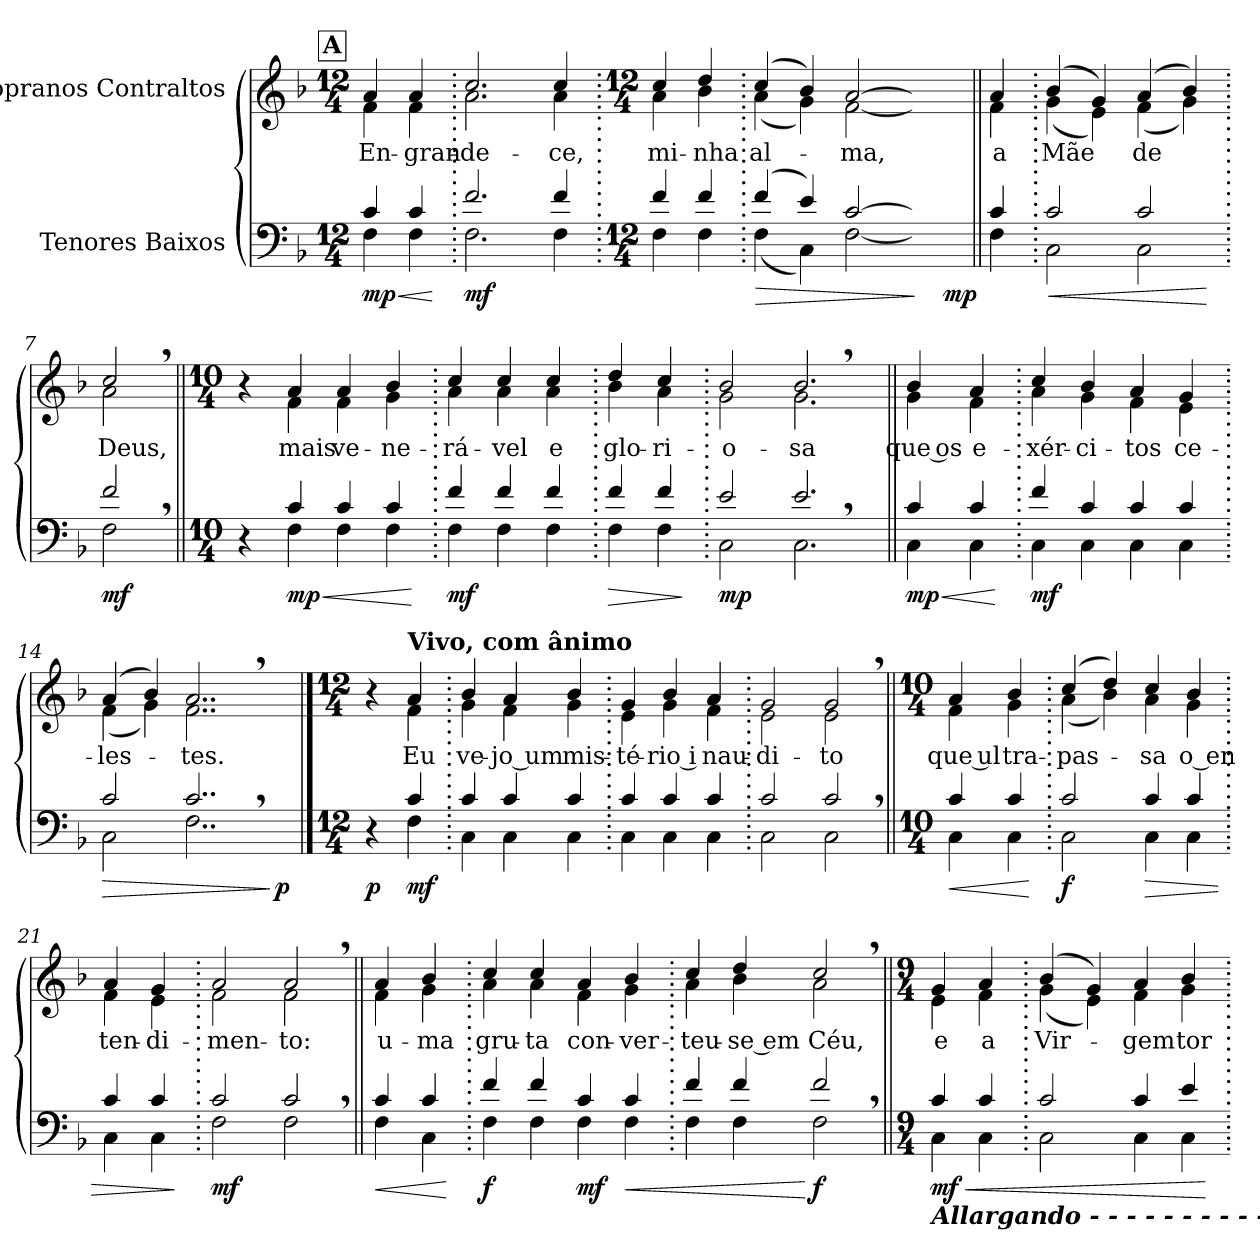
**kern	**dynam	**kern	**text
*part2	*part2	*part1	*part1
*staff2	*staff2	*staff1	*staff1
*I"Tenores Baixos	*	*I"Sopranos Contraltos	*
*clefF4	*	*clefG2	*
*k[b-]	*	*k[b-]	*
*M12/4	*	*M12/4	*
*MM120	*	*MM120	*
!!LO:REH:place=s1:a:B:fs=14:t=A
=1	=1	=1	=1
!	!	!LO:TX:a:t=Texto de Pauta	!
!	!	!LO:TX:B:t=Lentamente	!
!LO:TX:a:t=Texto de Pauta	!	!	!
!	!LO:HP:b	!	!LO:LY:b
*^	*	*^	*
!	!	!LO:DY:n=1:b	!	!	!
4c/	4F\	< mp	4a/	4f\	En-
!	!	!	!	!	!LO:LY:b
4c/	4F\	.	4a/	4f\	-gran-
*v	*v	*	*	*	*
*	*	*v	*v	*
.	[	.	.
=2.	=2.	=2.	=2.
*^	*	*^	*
!	!	!LO:DY:b	!	!	!LO:LY:b
2.f/	2.F\	mf	2.cc/	2.a\	-de-
!	!	!	!	!	!LO:LY:b
4f/	4F\	.	4cc/	4a\	-ce,
=3.	=3.	=3.	=3.	=3.	=3.
*M12/4	*	*	*M12/4	*	*
!	!	!	!	!	!LO:LY:b
4f/	4F\	.	4cc/	4a\	mi-
!	!	!	!	!	!LO:LY:b
4f/	4F\	.	4dd/	4b-\	-nha
=4.	=4.	=4.	=4.	=4.	=4.
!	!	!LO:HP:b	!	!	!LO:LY:b
(>4f/	(<4F\	>	(>4cc/	(<4a\	al-
4e/)	4C\)	.	4b-/)	4g\)	.
!	!	!	!	!	!LO:LY:b
[2c/	[2F\	.	[2a/	[2f\	-ma,
8c,/yy]	8F\yy]	]	8a,/yy]	8f\yy]	.
!	!	!LO:DY:b	!	!	!
8ryy	8ryy	mp	8ryy	8ryy	.
=5||	=5||	=5||	=5||	=5||	=5||
!	!	!	!	!	!LO:LY:b
4c/	4F\	.	4a/	4f\	a
=6.	=6.	=6.	=6.	=6.	=6.
!	!	!LO:HP:b	!	!	!LO:LY:b
2c/	2C\	<	(>4b-/	(<4g\	Mãe
.	.	.	4g/)	4e\)	.
!	!	!	!	!	!LO:LY:b
2c/	2C\	.	(>4a/	(<4f\	de
.	.	.	4b-/)	4g\)	.
*v	*v	*	*	*	*
*	*	*v	*v	*
.	[	.	.
=7.	=7.	=7.	=7.
*^	*	*^	*
!	!	!LO:DY:b	!	!	!LO:LY:b
2f,/	2F\	mf	2cc,/	2a\	Deus,
!!LO:LB:g=z	!!
=8||	=8||	=8||	=8||	=8||	=8||
*M10/4	*	*	*M10/4	*	*
4r	4ryy	.	4r	4ryy	.
!	!	!LO:HP:b	!	!	!LO:LY:b
!	!	!LO:DY:n=1:b	!	!	!
4c/	4F\	< mp	4a/	4f\	mais
!	!	!	!	!	!LO:LY:b
4c/	4F\	.	4a/	4f\	ve-
!	!	!	!	!	!LO:LY:b
4c/	4F\	.	4b-/	4g\	-ne-
*v	*v	*	*	*	*
*	*	*v	*v	*
.	[	.	.
=9.	=9.	=9.	=9.
*^	*	*^	*
!	!	!LO:DY:b	!	!	!LO:LY:b
4f/	4F\	mf	4cc/	4a\	-rá-
!	!	!	!	!	!LO:LY:b
4f/	4F\	.	4cc/	4a\	-vel
!	!	!	!	!	!LO:LY:b
4f/	4F\	.	4cc/	4a\	e
=10.	=10.	=10.	=10.	=10.	=10.
!	!	!LO:HP:b	!	!	!LO:LY:b
4f/	4F\	>	4dd/	4b-\	glo-
!	!	!	!	!	!LO:LY:b
4f/	4F\	.	4cc/	4a\	-ri-
*v	*v	*	*	*	*
*	*	*v	*v	*
.	]	.	.
=11.	=11.	=11.	=11.
*^	*	*^	*
!	!	!LO:DY:b	!	!	!LO:LY:b
2e/	2C\	mp	2b-/	2g\	-o-
!LO:N:head=open	!LO:N:head=open	!	!LO:N:head=open	!LO:N:head=open	!LO:LY:b
4.e,/	4.C\	.	4.b-,/	4.g\	-sa
8ryy	8ryy	.	8ryy	8ryy	.
=12||	=12||	=12||	=12||	=12||	=12||
!	!	!LO:HP:b	!	!	!LO:LY:b
!	!	!LO:DY:n=1:b	!	!	!
4c/	4C\	< mp	4b-/	4g\	que os
!	!	!	!	!	!LO:LY:b
4c/	4C\	.	4a/	4f\	e-
*v	*v	*	*	*	*
*	*	*v	*v	*
.	[	.	.
=13.	=13.	=13.	=13.
*^	*	*^	*
!	!	!LO:DY:b	!	!	!LO:LY:b
4f/	4C\	mf	4cc/	4a\	-xér-
!	!	!	!	!	!LO:LY:b
4c/	4C\	.	4b-/	4g\	-ci-
!	!	!	!	!	!LO:LY:b
4c/	4C\	.	4a/	4f\	-tos
!	!	!	!	!	!LO:LY:b
4c/	4C\	.	4g/	4e\	ce-
=14.	=14.	=14.	=14.	=14.	=14.
!	!	!LO:HP:b	!	!	!LO:LY:b
2c/	2C\	>	(>4a/	(<4f\	-les-
.	.	.	4b-/)	4g\)	.
!LO:N:head=open	!LO:N:head=open	!	!LO:N:head=open	!LO:N:head=open	!LO:LY:b
2..c,/	2..F\	.	2..a,/	2..f\	-tes.
!	!	!LO:DY:n=1:b	!	!	!
8ryy	8ryy	] p	8ryy	8ryy	.
!!LO:LB:g=z	!!
==15	==15	==15	==15	==15	==15
!!LO:REH:place=s1:a:B:fs=14:t=B	!!
*M12/4	*	*	*M12/4	*	*
*	*	*	*MM240	*	*
!	!	!LO:DY:b	!	!	!
4r	4ryy	p	4r	4ryy	.
!	!	!	!LO:TX:B:t=Vivo, com ânimo	!	!
!	!	!LO:DY:b	!	!	!LO:LY:b
4c/	4F\	mf	4a/	4f\	Eu
=16.	=16.	=16.	=16.	=16.	=16.
!	!	!	!	!	!LO:LY:b
4c/	4C\	.	4b-/	4g\	ve-
!	!	!	!	!	!LO:LY:b
4c/	4C\	.	4a/	4f\	jo um
!	!	!	!	!	!LO:LY:b
4c/	4C\	.	4b-/	4g\	mis-
=17.	=17.	=17.	=17.	=17.	=17.
!	!	!	!	!	!LO:LY:b
4c/	4C\	.	4g/	4e\	-té-
!	!	!	!	!	!LO:LY:b
4c/	4C\	.	4b-/	4g\	rio i
!	!	!	!	!	!LO:LY:b
4c/	4C\	.	4a/	4f\	-nau-
=18.	=18.	=18.	=18.	=18.	=18.
!	!	!	!	!	!LO:LY:b
2c/	2C\	.	2g/	2e\	-di-
!	!	!	!	!	!LO:LY:b
2c,/	2C\	.	2g,/	2e\	-to
=19||	=19||	=19||	=19||	=19||	=19||
*M10/4	*	*	*M10/4	*	*
!	!	!LO:HP:b	!	!	!LO:LY:b
4c/	4C\	<	4a/	4f\	que ul
!	!	!	!	!	!LO:LY:b
4c/	4C\	.	4b-/	4g\	-tra-
*v	*v	*	*	*	*
*	*	*v	*v	*
.	[	.	.
=20.	=20.	=20.	=20.
*^	*	*^	*
!	!	!LO:DY:b	!	!	!LO:LY:b
2c/	2C\	f	(>4cc/	(<4a\	-pas-
.	.	.	4dd/)	4b-\)	.
!	!	!LO:HP:b	!	!	!LO:LY:b
4c/	4C\	>	4cc/	4a\	-sa
!	!	!	!	!	!LO:LY:b
4c/	4C\	.	4b-/	4g\	o en
=21.	=21.	=21.	=21.	=21.	=21.
!	!	!	!	!	!LO:LY:b
4c/	4C\	.	4a/	4f\	-ten-
!	!	!	!	!	!LO:LY:b
4c/	4C\	.	4g/	4e\	-di-
*v	*v	*	*	*	*
*	*	*v	*v	*
.	]	.	.
=22.	=22.	=22.	=22.
*^	*	*^	*
!	!	!LO:DY:b	!	!	!LO:LY:b
2c/	2F\	mf	2a/	2f\	-men-
!	!	!	!	!	!LO:LY:b
2c,/	2F\	.	2a,/	2f\	-to:
!!LO:LB:g=z	!!
=23||	=23||	=23||	=23||	=23||	=23||
!	!	!LO:HP:b	!	!	!LO:LY:b
4c/	4F\	<	4a/	4f\	u-
!	!	!	!	!	!LO:LY:b
4c/	4C\	.	4b-/	4g\	-ma
*v	*v	*	*	*	*
*	*	*v	*v	*
.	[	.	.
=24.	=24.	=24.	=24.
*^	*	*^	*
!	!	!LO:DY:b	!	!	!LO:LY:b
4f/	4F\	f	4cc/	4a\	gru-
!	!	!	!	!	!LO:LY:b
4f/	4F\	.	4cc/	4a\	-ta
!	!	!LO:DY:b	!	!	!LO:LY:b
4c/	4F\	mf	4a/	4f\	con-
!	!	!LO:HP:b	!	!	!LO:LY:b
4c/	4F\	<	4b-/	4g\	-ver-
=25.	=25.	=25.	=25.	=25.	=25.
!	!	!	!	!	!LO:LY:b
4f/	4F\	.	4cc/	4a\	-teu-
!	!	!	!	!	!LO:LY:b
4f/	4F\	.	4dd/	4b-\	se em
!	!	!LO:DY:n=1:b	!	!	!LO:LY:b
2f,/	2F\	[ f	2cc,/	2a\	Céu,
!!LO:PB:g=z	!!
=26||	=26||	=26||	=26||	=26||	=26||
*M9/4	*	*	*M9/4	*	*
!LO:TX:b:Bi:t=Allargando  - - - - - - - - - - - - - -	!	!	!	!	!
!	!	!LO:HP:b	!	!	!LO:LY:b
!	!	!LO:DY:n=1:b	!	!	!
4c/	4C\	< mf	4g/	4e\	e
*	*	*	*MM187	*	*
!	!	!	!	!	!LO:LY:b
4c/	4C\	.	4a/	4f\	a
=27.	=27.	=27.	=27.	=27.	=27.
*	*	*	*MM184	*	*
!	!	!	!	!	!LO:LY:b
2c/	2C\	.	(>4b-/	(<4g\	Vir-
*	*	*	*MM181	*	*
.	.	.	4g/)	4e\)	.
*	*	*	*MM178	*	*
!	!	!	!	!	!LO:LY:b
4c/	4C\	.	4a/	4f\	-gem
*	*	*	*MM175	*	*
!	!	!	!	!	!LO:LY:b
4e/	4C\	.	4b-/	4g\	tor-
*v	*v	*	*	*	*
*	*	*v	*v	*
.	[	.	.
=.	=.	=.	=.
*-	*-	*-	*-
